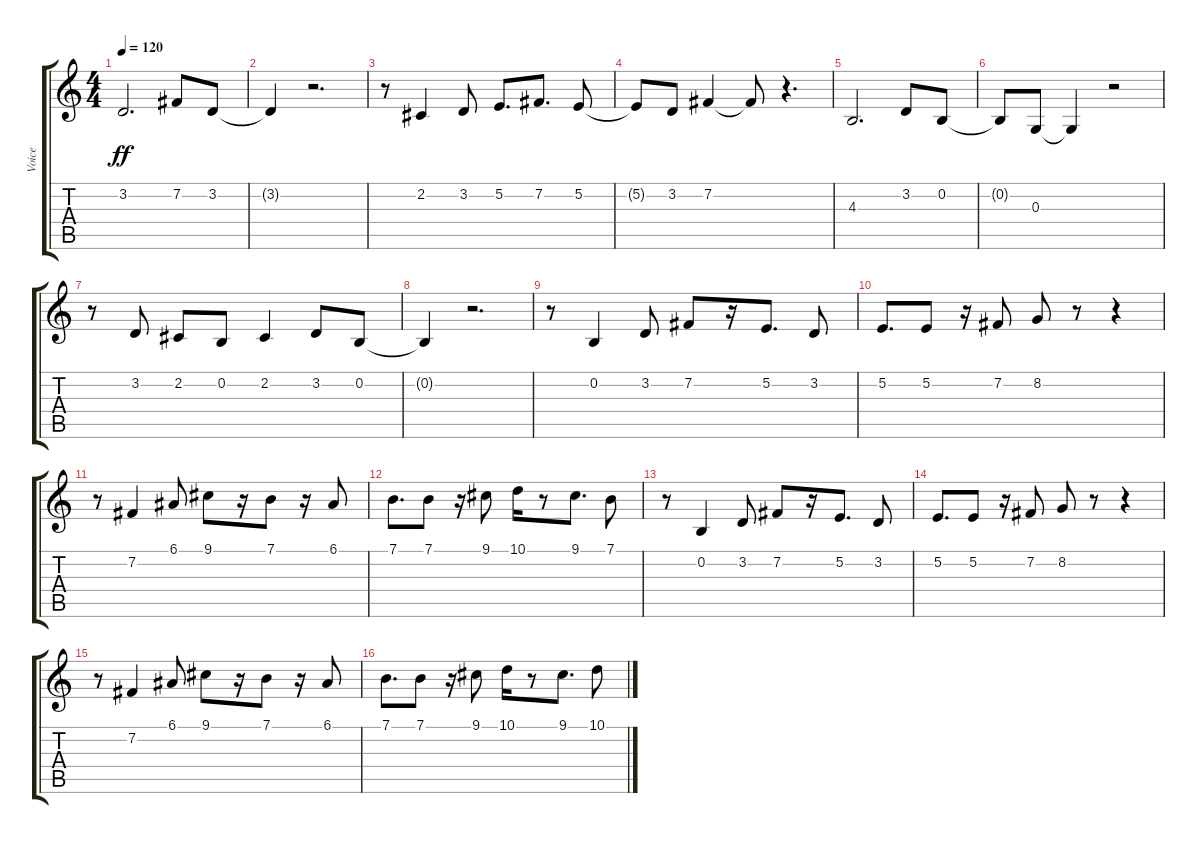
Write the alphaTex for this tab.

\track ("Voice" "Voice") {instrument pad7halo}
\staff {score tabs}
\tuning (E4 B3 G3 D3 A2 E2) {hide}
\ts (4 4)
\tempo 120
\clef g2
\ks c
3.2.2{d dy ff} 7.2.8 3.2.8 |
3.2{t}.4 r.2{d} |
r.8 2.2.4 3.2.8 5.2.8{d} 7.2.8{d} 5.2.8 |
5.2{t}.8 3.2.8 7.2.4 7.2{t}.8 r.4{d} |
4.3.2{d} 3.2.8 0.2.8 |
0.2{t}.8 0.3.8 0.3{t}.4 r.2 |
r.8 3.2.8 2.2.8 0.2.8 2.2.4 3.2.8 0.2.8 |
0.2{t}.4 r.2{d} |
r.8 0.2.4 3.2.8 7.2.8 r.16 5.2.8{d} 3.2.8 |
5.2.8{d} 5.2.8 r.16 7.2.8 8.2.8 r.8 r.4 |
r.8 7.2.4 6.1.8 9.1.8 r.16 7.1.8 r.16 6.1.8 |
7.1.8{d} 7.1.8 r.16 9.1.8 10.1.16 r.8 9.1.8{d} 7.1.8 |
r.8 0.2.4 3.2.8 7.2.8 r.16 5.2.8{d} 3.2.8 |
5.2.8{d} 5.2.8 r.16 7.2.8 8.2.8 r.8 r.4 |
r.8 7.2.4 6.1.8 9.1.8 r.16 7.1.8 r.16 6.1.8 |
7.1.8{d} 7.1.8 r.16 9.1.8 10.1.16 r.8 9.1.8{d} 10.1.8
